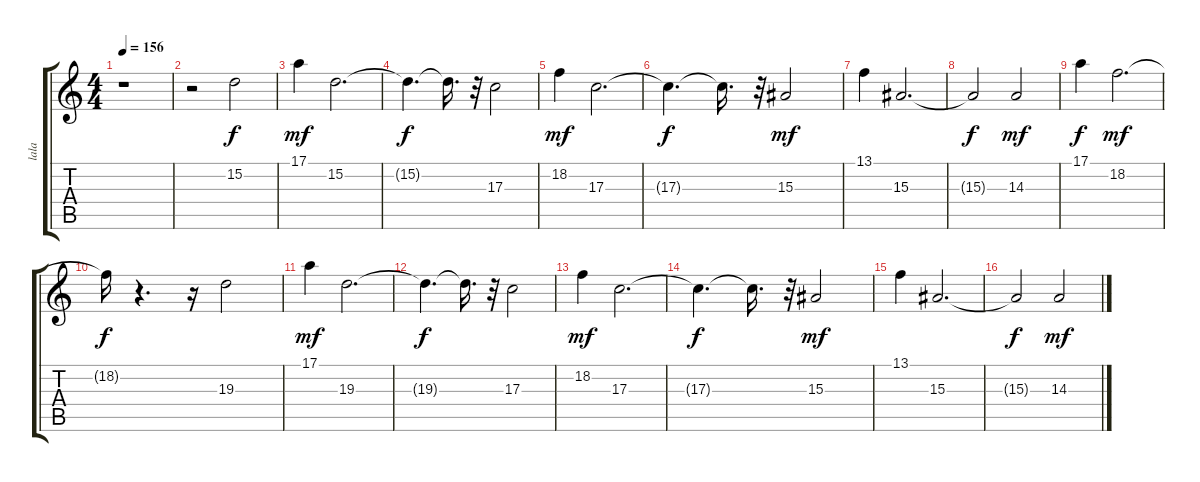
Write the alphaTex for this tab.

\track ("lala" "lala") {instrument shakuhachi}
\staff {score tabs}
\tuning (E4 B3 G3 D3 A2 E2) {hide}
\ts (4 4)
\tempo 156
\clef g2
\ks c
r.1{dy f} |
r.2 15.2.2 |
17.1.4{dy mf} 15.2.2{d} |
15.2{t}.4{d dy f} 15.2{t}.16{d} r.32 17.3.2 |
18.2.4{dy mf} 17.3.2{d} |
17.3{t}.4{d dy f} 17.3{t}.16{d} r.32 15.3.2{dy mf} |
13.1.4 15.3.2{d} |
15.3{t}.2{dy f} 14.3.2{dy mf} |
17.1.4{dy f} 18.2.2{d dy mf} |
18.2{t}.16{dy f} r.4{d} r.16 19.3.2 |
17.1.4{dy mf} 19.3.2{d} |
19.3{t}.4{d dy f} 19.3{t}.16{d} r.32 17.3.2 |
18.2.4{dy mf} 17.3.2{d} |
17.3{t}.4{d dy f} 17.3{t}.16{d} r.32 15.3.2{dy mf} |
13.1.4 15.3.2{d} |
15.3{t}.2{dy f} 14.3.2{dy mf}
